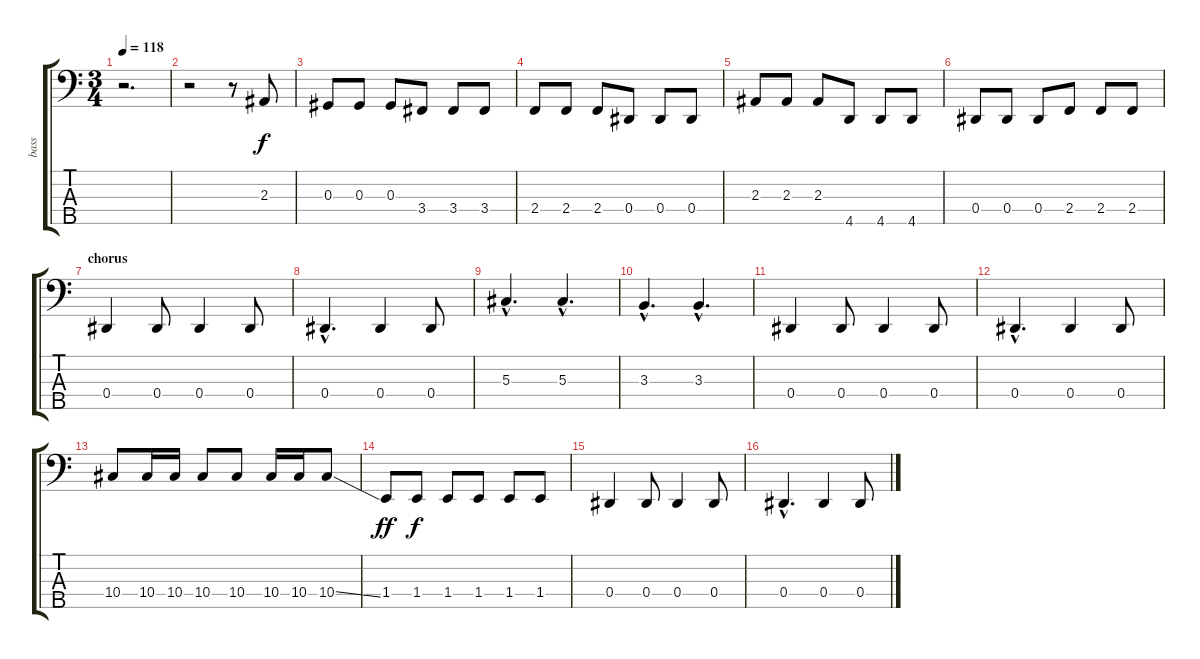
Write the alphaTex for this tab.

\track ("bass" "bass") {instrument slapbass2}
\staff {score tabs}
\tuning (Gb2 Db2 Ab1 Eb1 Bb0) {hide}
\ts (3 4)
\tempo 118
\clef f4
\ks c
r.2{d dy ppp} |
r.2 r.8 2.3.8{dy f} |
0.3.8 0.3.8 0.3.8 3.4.8 3.4.8 3.4.8 |
2.4.8 2.4.8 2.4.8 0.4.8 0.4.8 0.4.8 |
2.3.8 2.3.8 2.3.8 4.5.8 4.5.8 4.5.8 |
0.4.8 0.4.8 0.4.8 2.4.8 2.4.8 2.4.8 |
\section ("" "chorus")
0.4.4 0.4.8 0.4.4 0.4.8 |
0.4{hac}.4{d} 0.4.4 0.4.8 |
5.3{hac}.4{d} 5.3{hac}.4{d} |
3.3{hac}.4{d} 3.3{hac}.4{d} |
0.4.4 0.4.8 0.4.4 0.4.8 |
0.4{hac}.4{d} 0.4.4 0.4.8 |
10.4.8 10.4.16 10.4.16 10.4.8 10.4.8 10.4.16 10.4.16 10.4{ss}.8 |
1.4.8{dy ff} 1.4.8{dy f} 1.4.8 1.4.8 1.4.8 1.4.8 |
\section ("" "")
0.4.4 0.4.8 0.4.4 0.4.8 |
0.4{hac}.4{d} 0.4.4 0.4.8
